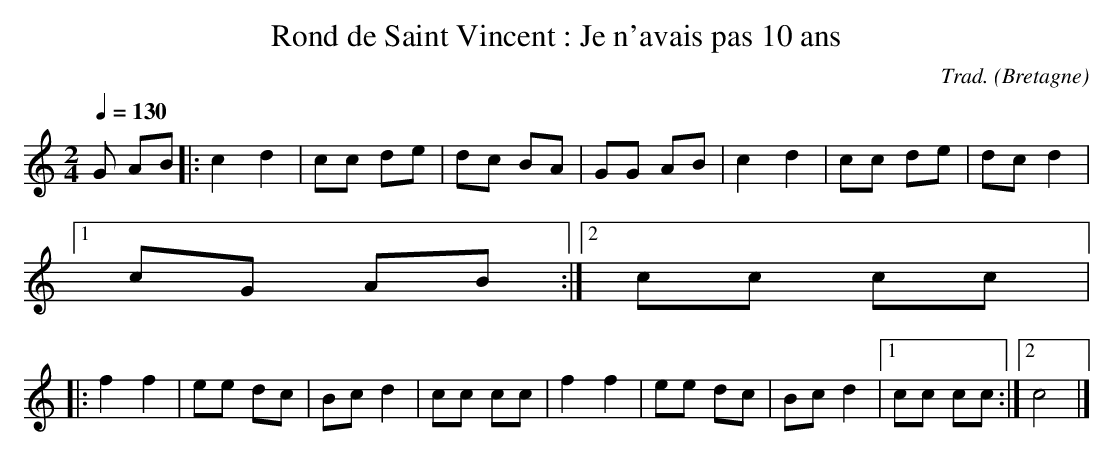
X:1
T:Rond de Saint Vincent : Je n'avais pas 10 ans
O:Bretagne
C:Trad.
L:1/8
Q:1/4=130
M:2/4
K:Cmaj
G AB |: c2 d2 | cc de | dc BA | GG AB | c2 d2 | cc de |dc d2 |1
cG AB :|2 cc cc |:
f2 f2 | ee dc | Bc d2 | cc cc | f2 f2 | ee dc | Bc d2 |1 cc cc :|2 c4 |]
